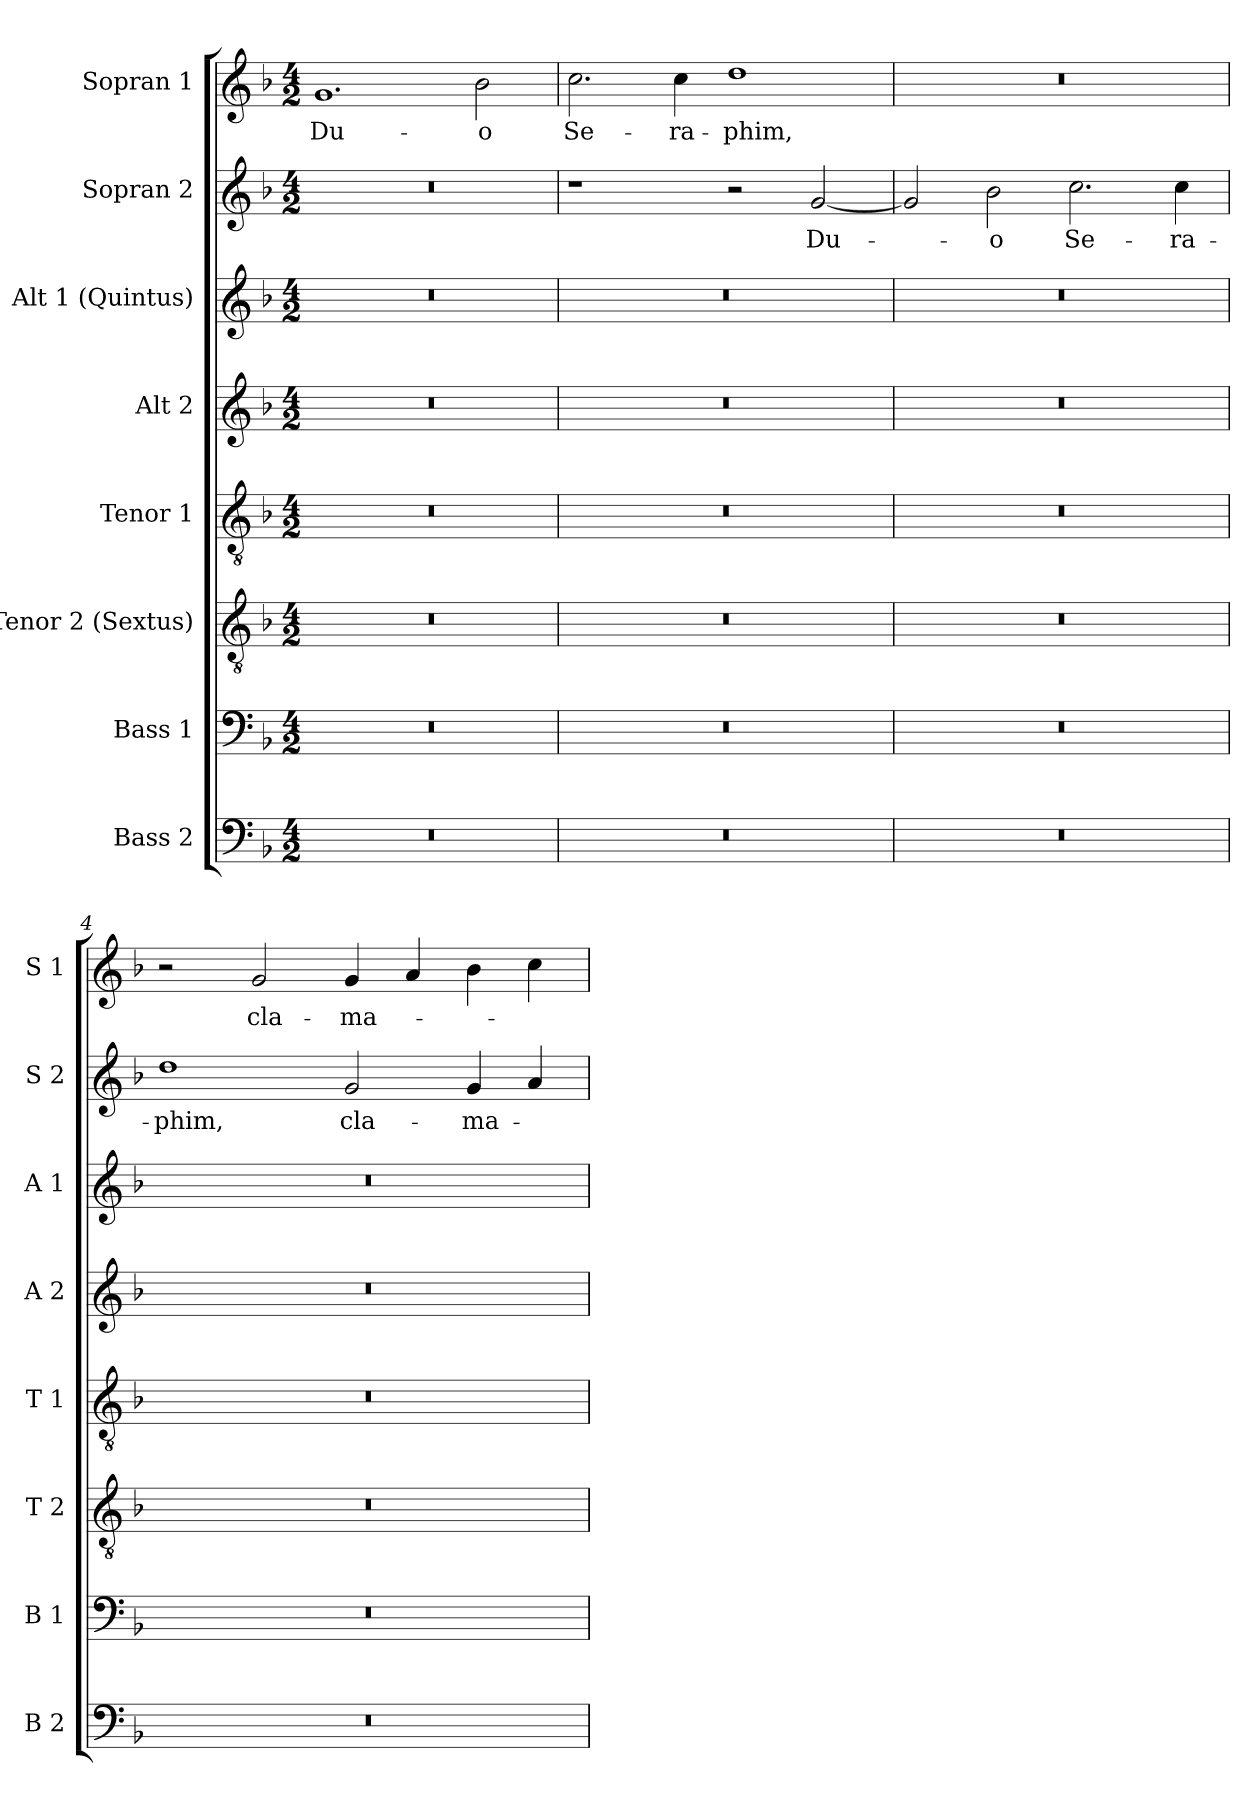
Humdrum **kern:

**kern	**kern	**kern	**kern	**kern	**kern	**kern	**text	**kern	**text
*part8	*part7	*part6	*part5	*part4	*part3	*part2	*part2	*part1	*part1
*staff8	*staff7	*staff6	*staff5	*staff4	*staff3	*staff2	*staff2	*staff1	*staff1
*I"Bass 2	*I"Bass 1	*I"Tenor 2 (Sextus)	*I"Tenor 1	*I"Alt 2	*I"Alt 1 (Quintus)	*I"Sopran 2	*	*I"Sopran 1	*
*I'B 2	*I'B 1	*I'T 2	*I'T 1	*I'A 2	*I'A 1	*I'S 2	*	*I'S 1	*
*clefF4	*clefF4	*clefGv2	*clefGv2	*clefG2	*clefG2	*clefG2	*	*clefG2	*
*k[b-]	*k[b-]	*k[b-]	*k[b-]	*k[b-]	*k[b-]	*k[b-]	*	*k[b-]	*
*M4/2	*M4/2	*M4/2	*M4/2	*M4/2	*M4/2	*M4/2	*	*M4/2	*
=1	=1	=1	=1	=1	=1	=1	=1	=1	=1
0r	0r	0r	0r	0r	0r	0r	.	1.g	Du-
.	.	.	.	.	.	.	.	2b-\	-o
=2	=2	=2	=2	=2	=2	=2	=2	=2	=2
0r	0r	0r	0r	0r	0r	1r	.	2.cc\	Se-
.	.	.	.	.	.	.	.	4cc\	-ra-
.	.	.	.	.	.	2r	.	1dd	-phim,
.	.	.	.	.	.	[2g/	Du-	.	.
=3	=3	=3	=3	=3	=3	=3	=3	=3	=3
0r	0r	0r	0r	0r	0r	2g/]	.	0r	.
.	.	.	.	.	.	2b-\	-o	.	.
.	.	.	.	.	.	2.cc\	Se-	.	.
.	.	.	.	.	.	4cc\	-ra-	.	.
=4	=4	=4	=4	=4	=4	=4	=4	=4	=4
0r	0r	0r	0r	0r	0r	1dd	-phim,	2r	.
.	.	.	.	.	.	.	.	2g/	cla-
.	.	.	.	.	.	2g/	cla-	4g/	-ma-
.	.	.	.	.	.	.	.	4a/	.
.	.	.	.	.	.	4g/	-ma-	4b-\	.
.	.	.	.	.	.	4a/	.	4cc\	.
=	=	=	=	=	=	=	=	=	=
*-	*-	*-	*-	*-	*-	*-	*-	*-	*-
